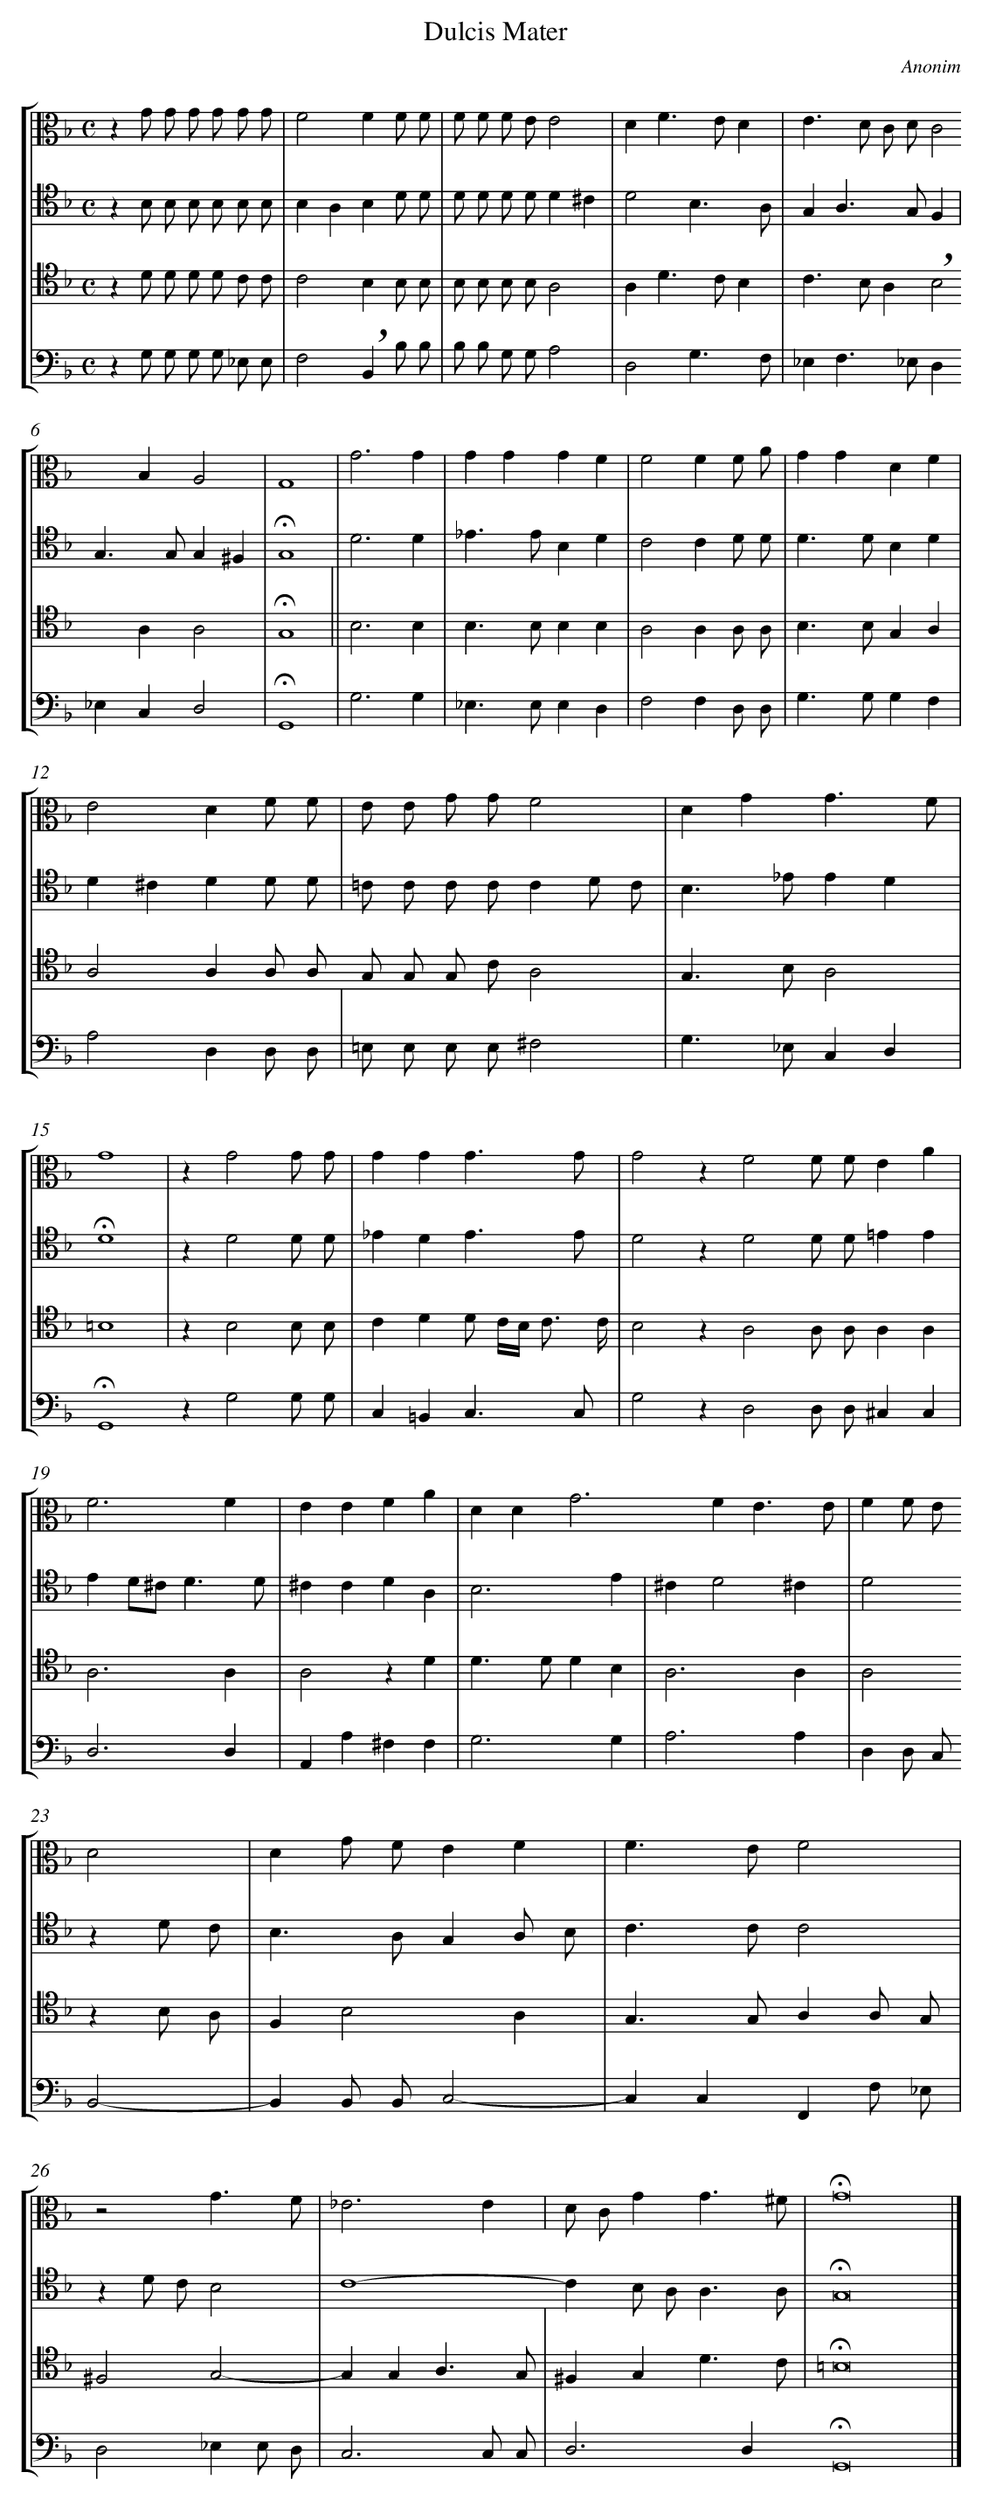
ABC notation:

X:1
T: Dulcis Mater
C: Anonim
L: 1/4
M: C
%%staves [1 2 3 4]
V: 1 clef=alto
V: 2 clef=tenor
V: 3 clef=tenor
V: 4 clef=bass
K: F
[V:1] zG/ G/ G/ G/ G/ G/ |
[V:2] zB,/ B,/ B,/ B,/ B,/ B,/ |
[V:3] zD/ D/ D/ D/ C/ C/ |
[V:4] zG,/ G,/ G,/ G,/ _E,/ E,/ |
[V:1] F2FF/ F/ |
[V:2] B,A,B,D/ D/ |
[V:3] C2B,B,/ B,/ |
[V:4] F,2!breath!B,,B,/ B,/ |
[V:1] F/ F/ F/ E/E2 |
[V:2] D/ D/ D/ D/D^C |
[V:3] B,/ B,/ B,/ B,/A,2 |
[V:4] B,/ B,/ G,/ G,/A,2 |
[V:1] DF>ED |
[V:2] D2B,3/A,/ |
[V:3] A,D>CB, |
[V:4] D,2G,3/F,/ |
[V:1] E>D C/ D/C2 [|]
[V:2] G,A,>G,F, |
[V:3] C>B,A,!breath!B,2 [|]
[V:4] _E,F,>_E,D, [|]
[V:1] B,A,2 |
[V:2] G,>G,G,^F, |
[V:3] A,A,2 |
[V:4] _E,C,D,2 |
[V:1] G,4 |
[V:2] !fermata!G,4 |
[V:3] !fermata!G,4 ||
[V:4] !fermata!G,,4 |
[V:1] G3G |
[V:2] D3D |
[V:3] B,3B, |
[V:4] G,3G, |
[V:1] GGGF |
[V:2] _E>EB,D |
[V:3] B,>B,B,B, |
[V:4] _E,>E,E,D, |
[V:1] F2FF/ A/ |
[V:2] C2CD/ D/ |
[V:3] A,2A,A,/ A,/ |
[V:4] F,2F,D,/ D,/ |
[V:1] GGDF |
[V:2] D>DB,D |
[V:3] B,>B,G,A, |
[V:4] G,>G,G,F, |
[V:1] E2DF/ F/ |
[V:2] D^CDD/ D/ |
[V:3] A,2A,A,/ A,/ [|]
[V:4] A,2D,D,/ D,/ |
[V:1] E/ E/ G/ G/F2 |
[V:2] =C/ C/ C/ C/CD/ C/ |
[V:3] G,/ G,/ G,/ C/A,2 |
[V:4] =E,/ E,/ E,/ E,/^F,2 |
[V:1] DGG3/F/ |
[V:2] B,>_EED |
[V:3] G,>B,A,2 |
[V:4] G,>_E,C,D, |
[V:1] G4 |
[V:2] !fermata!D4 |
[V:3] =B,4 |
[V:4] !fermata!G,,4 [|]
[V:1] zG2G/ G/ |
[V:2] zD2D/ D/ |
[V:3] zB,2B,/ B,/ |
[V:4] zG,2G,/ G,/ |
[V:1] GGG3/G/ |
[V:2] _EDE3/E/ |
[V:3] CDD/ C//B,/< C/ C// |
[V:4] C,=B,,C,3/C,/ |
[V:1] G2zF2 [|]
[V:2] D2zD2 [|]
[V:3] B,2zA,2 [|]
[V:4] G,2zD,2 [|]
[V:1] F/ F/EA |
[V:2] D/ D/=EE |
[V:3] A,/ A,/A,A, |
[V:4] D,/ D,/^C,C, |
[V:1] F3F |
[V:2] ED/^C<DD/ |
[V:3] A,3A, |
[V:4] D,3D, |
[V:1] EEFA |
[V:2] ^CCDA, |
[V:3] A,2zD |
[V:4] A,,A,^F,F, |
[V:1] DDG3 [|]
[V:2] B,3E |
[V:3] D>DDB, |
[V:4] G,3G, |
[V:1] FE3/E/ |
[V:2] ^CD2^C |
[V:3] A,3A, |
[V:4] A,3A, |
[V:1] FF/ E/ [|]
[V:2] D2 [|]
[V:3] A,2 [|]
[V:4] D,D,/ C,/ [|]
[V:1] D2 [I:setbarnb 24]|
[V:2] zD/ C/ |
[V:3] zB,/ A,/ |
[V:4] B,,2- |
[V:1] DG/ F/EF |
[V:2] B,>A,G,A,/ B,/ |
[V:3] F,B,2A, |
[V:4] B,,B,,/ B,,/C,2- |
[V:1] F>EF2 |
[V:2] C>CC2 |
[V:3] G,>G,A,A,/ G,/ |
[V:4] C,C,F,,F,/ _E,/ |
[V:1] z2G3/F/ |
[V:2] zD/ C/B,2 |
[V:3] ^F,2G,2- |
[V:4] D,2_E,E,/ D,/ |
[V:1] _E3E |
[V:2] C4- [|]
[V:3] G,G,A,3/G,/ |
[V:4] C,3C,/ C,/ |
[V:1] D/ C/GG3/^F/ |
[V:2] CB,/ A,<A,A,/ |
[V:3] ^F,G,D3/C/ |
[V:4] D,3D, [|]
[V:1] !fermata!G8 [|]
[V:2] !fermata!G,8 [|]
[V:3] !fermata!=B,8 [|]
[V:4] !fermata!G,,8 [|]
[V:1]  |]
[V:2]  |]
[V:3]  |]
[V:4]  |]
